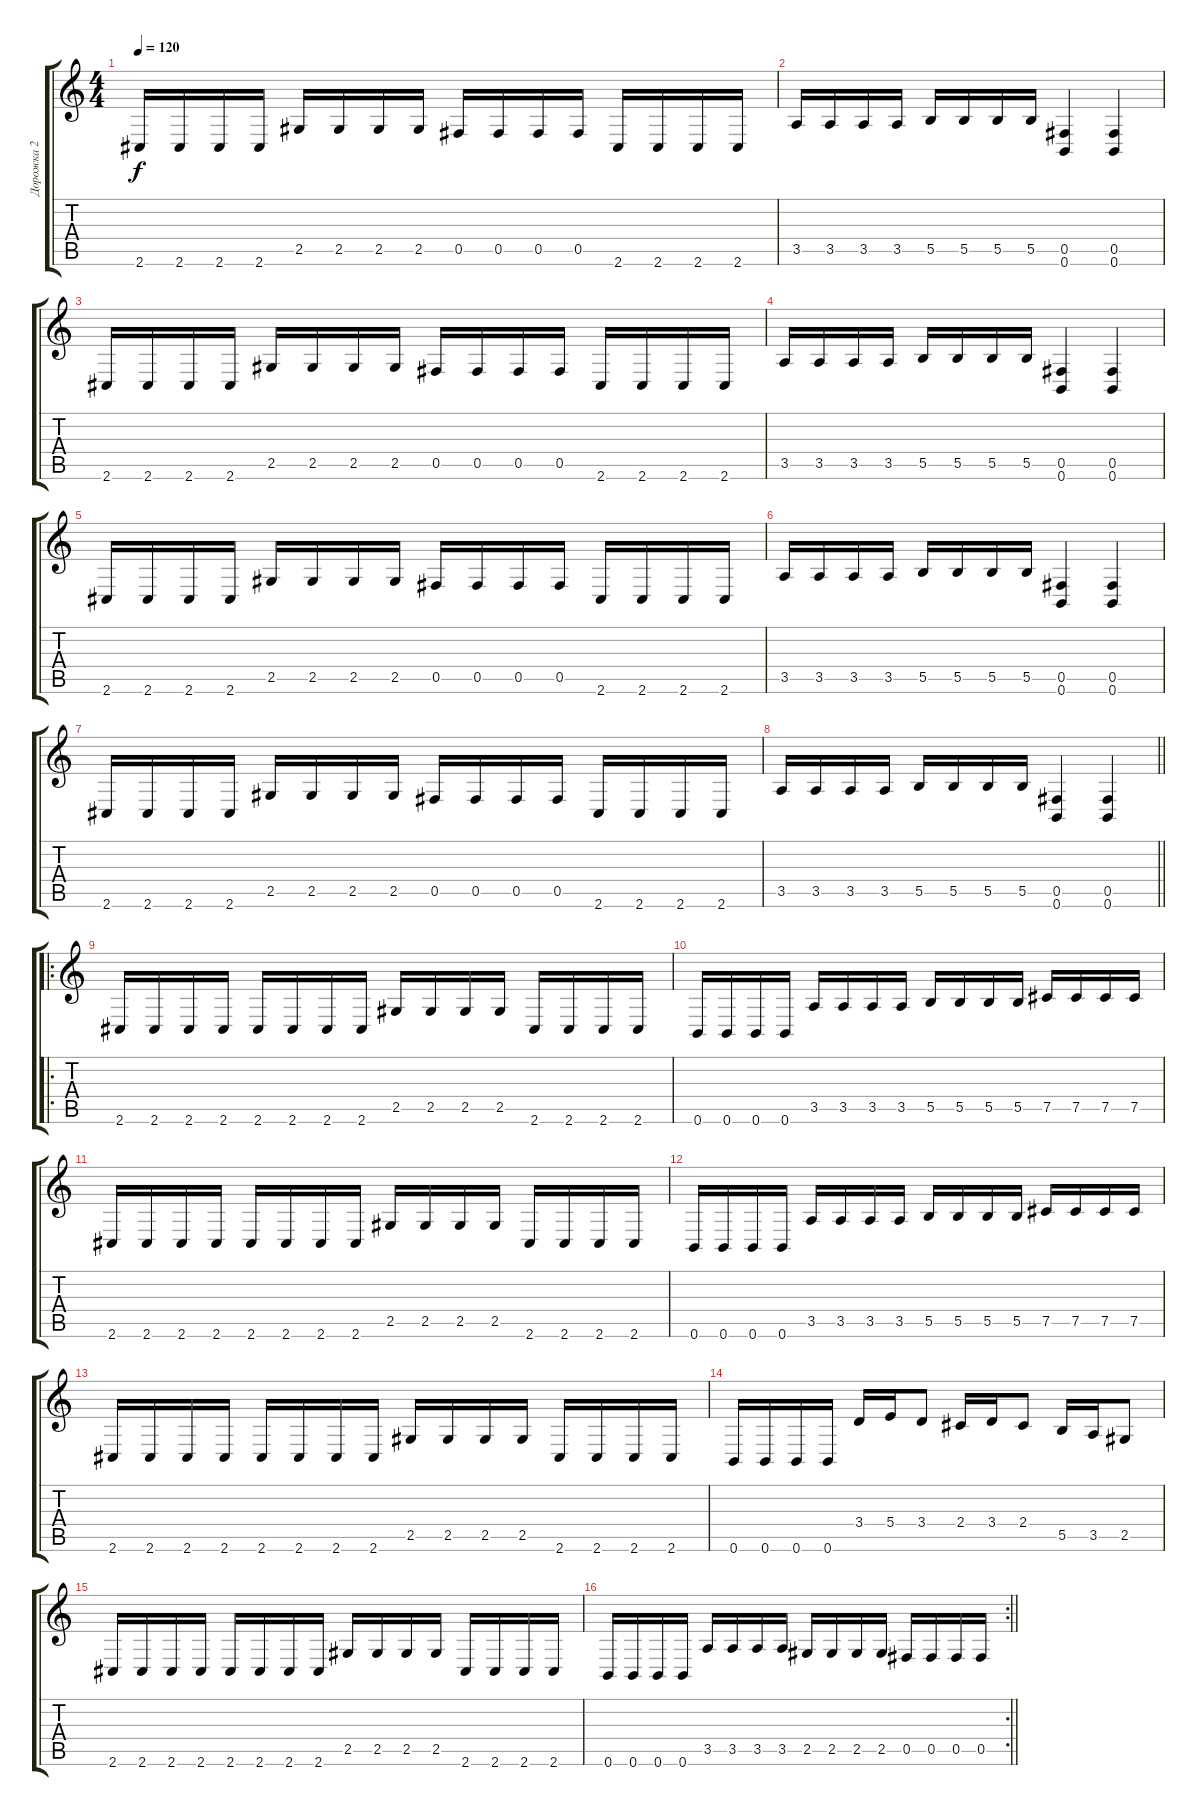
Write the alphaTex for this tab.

\track ("Дорожка 2" "Дорожка 2") {instrument distortionguitar}
\staff {score tabs}
\tuning (Db4 Ab3 E3 B2 Gb2 B1) {hide}
\ts (4 4)
\tempo 120
\clef g2
\ks c
2.6.16{dy f} 2.6.16 2.6.16 2.6.16 2.5.16 2.5.16 2.5.16 2.5.16 0.5.16 0.5.16 0.5.16 0.5.16 2.6.16 2.6.16 2.6.16 2.6.16 |
3.5.16 3.5.16 3.5.16 3.5.16 5.5.16 5.5.16 5.5.16 5.5.16 (0.5 0.6).4 (0.5 0.6).4 |
2.6.16 2.6.16 2.6.16 2.6.16 2.5.16 2.5.16 2.5.16 2.5.16 0.5.16 0.5.16 0.5.16 0.5.16 2.6.16 2.6.16 2.6.16 2.6.16 |
3.5.16 3.5.16 3.5.16 3.5.16 5.5.16 5.5.16 5.5.16 5.5.16 (0.5 0.6).4 (0.5 0.6).4 |
2.6.16 2.6.16 2.6.16 2.6.16 2.5.16 2.5.16 2.5.16 2.5.16 0.5.16 0.5.16 0.5.16 0.5.16 2.6.16 2.6.16 2.6.16 2.6.16 |
3.5.16 3.5.16 3.5.16 3.5.16 5.5.16 5.5.16 5.5.16 5.5.16 (0.5 0.6).4 (0.5 0.6).4 |
2.6.16 2.6.16 2.6.16 2.6.16 2.5.16 2.5.16 2.5.16 2.5.16 0.5.16 0.5.16 0.5.16 0.5.16 2.6.16 2.6.16 2.6.16 2.6.16 |
\barLineRight lightlight
3.5.16 3.5.16 3.5.16 3.5.16 5.5.16 5.5.16 5.5.16 5.5.16 (0.5 0.6).4 (0.5 0.6).4 |
\ro
\section ("" " ")
2.6.16 2.6.16 2.6.16 2.6.16 2.6.16 2.6.16 2.6.16 2.6.16 2.5.16 2.5.16 2.5.16 2.5.16 2.6.16 2.6.16 2.6.16 2.6.16 |
0.6.16 0.6.16 0.6.16 0.6.16 3.5.16 3.5.16 3.5.16 3.5.16 5.5.16 5.5.16 5.5.16 5.5.16 7.5.16 7.5.16 7.5.16 7.5.16 |
2.6.16 2.6.16 2.6.16 2.6.16 2.6.16 2.6.16 2.6.16 2.6.16 2.5.16 2.5.16 2.5.16 2.5.16 2.6.16 2.6.16 2.6.16 2.6.16 |
0.6.16 0.6.16 0.6.16 0.6.16 3.5.16 3.5.16 3.5.16 3.5.16 5.5.16 5.5.16 5.5.16 5.5.16 7.5.16 7.5.16 7.5.16 7.5.16 |
2.6.16 2.6.16 2.6.16 2.6.16 2.6.16 2.6.16 2.6.16 2.6.16 2.5.16 2.5.16 2.5.16 2.5.16 2.6.16 2.6.16 2.6.16 2.6.16 |
0.6.16 0.6.16 0.6.16 0.6.16 3.4.16 5.4.16 3.4.8 2.4.16 3.4.16 2.4.8 5.5.16 3.5.16 2.5.8 |
2.6.16 2.6.16 2.6.16 2.6.16 2.6.16 2.6.16 2.6.16 2.6.16 2.5.16 2.5.16 2.5.16 2.5.16 2.6.16 2.6.16 2.6.16 2.6.16 |
\rc 2
\barLineRight lightlight
0.6.16 0.6.16 0.6.16 0.6.16 3.5.16 3.5.16 3.5.16 3.5.16 2.5.16 2.5.16 2.5.16 2.5.16 0.5.16 0.5.16 0.5.16 0.5.16
